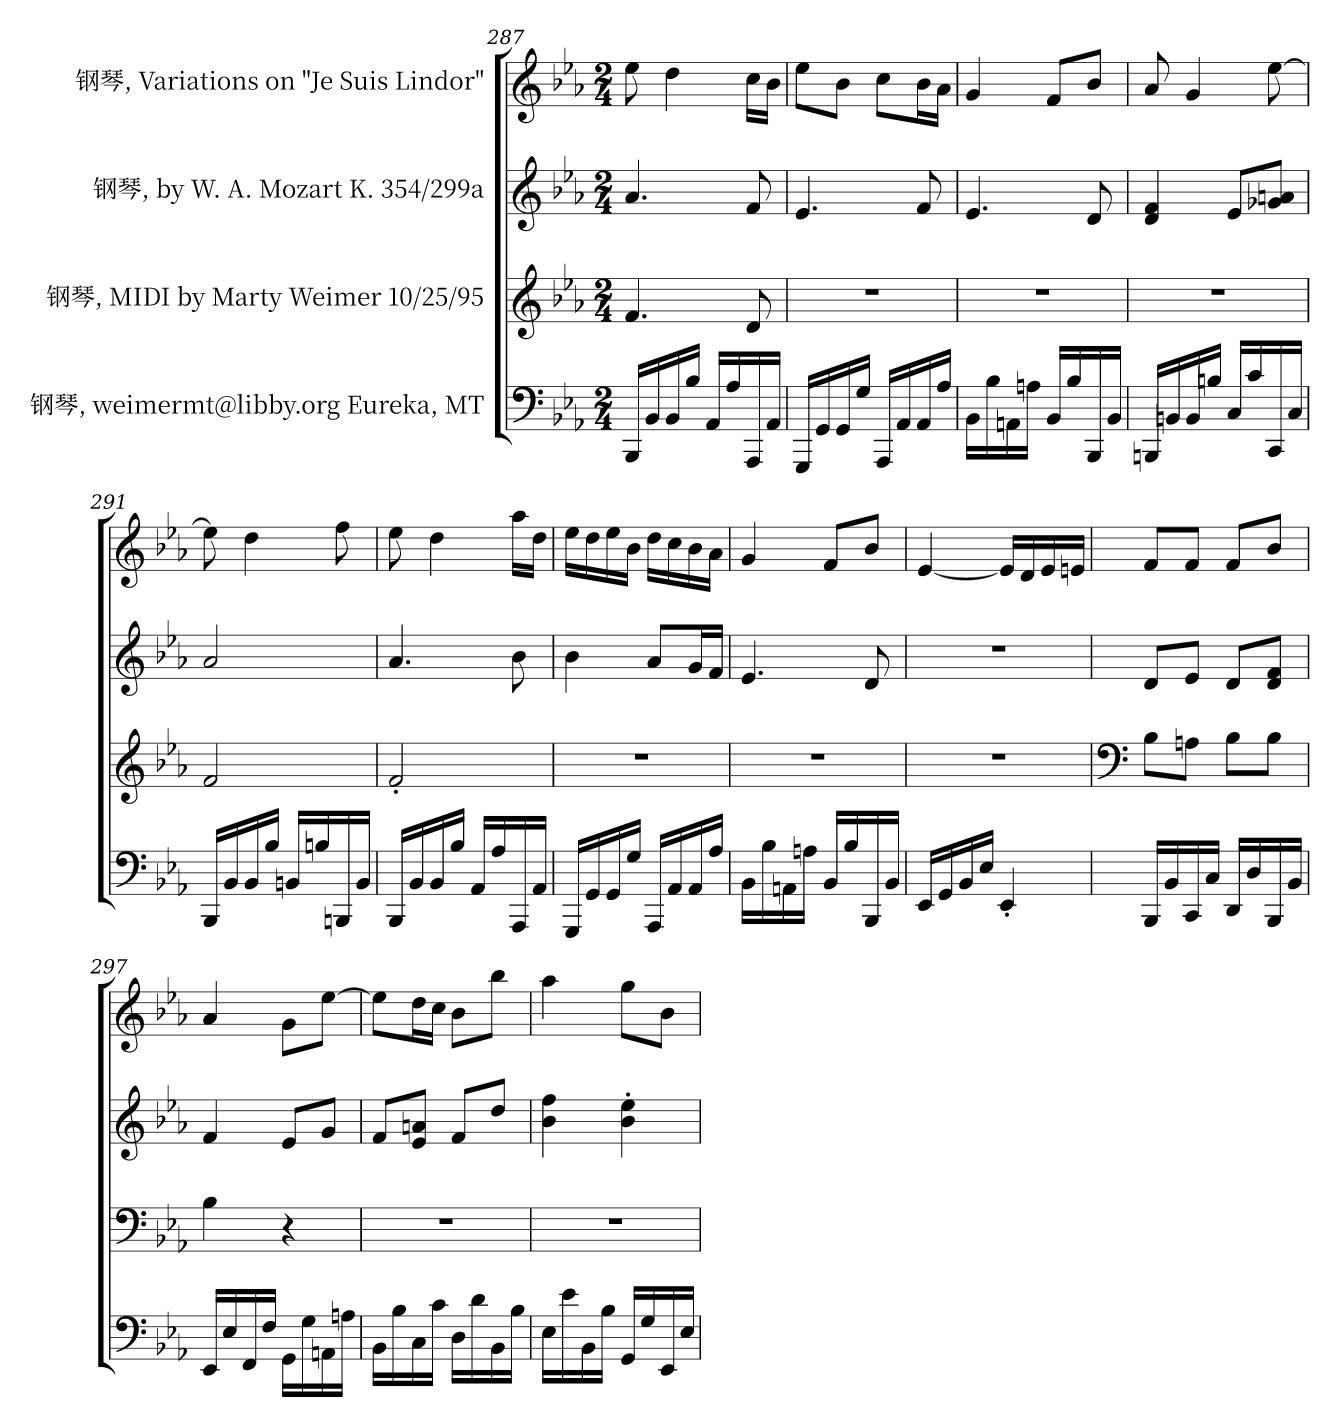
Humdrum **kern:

**kern	**kern	**kern	**kern
*part4	*part3	*part2	*part1
*staff4	*staff3	*staff2	*staff1
*I"钢琴, weimermt@libby.org  Eureka, MT	*I"钢琴, MIDI by Marty Weimer 10/25/95	*I"钢琴, by W. A. Mozart  K. 354/299a	*I"钢琴, Variations on &quot;Je Suis Lindor&quot;
!!LO:LB:g=z
*clefF4	*clefG2	*clefG2	*clefG2
*k[b-e-a-]	*k[b-e-a-]	*k[b-e-a-]	*k[b-e-a-]
*M2/4	*M2/4	*M2/4	*M2/4
=287	=287	=287	=287
16BBB-/LL	4.f/	4.a-/	8ee-\
16BB-/	.	.	.
16BB-/	.	.	4dd\
16B-/JJ	.	.	.
16AA-/LL	.	.	.
16A-/	.	.	.
16AAA-/	8d/	8f/	16cc\LL
16AA-/JJ	.	.	16b-\JJ
=288	=288	=288	=288
16GGG/LL	2r	4.e-/	8ee-\L
16GG/	.	.	.
16GG/	.	.	8b-\J
16G/JJ	.	.	.
16AAA-/LL	.	.	8cc\L
16AA-/	.	.	.
16AA-/	.	8f/	16b-\L
16A-/JJ	.	.	16a-\JJ
=289	=289	=289	=289
16BB-\LL	2r	4.e-/	4g/
16B-\	.	.	.
16AAn\	.	.	.
16An\JJ	.	.	.
16BB-/LL	.	.	8f/L
16B-/	.	.	.
16BBB-/	.	8d/	8b-/J
16BB-/JJ	.	.	.
=290	=290	=290	=290
16BBBn/LL	2r	4d/ 4f/	8a-/
16BBn/	.	.	.
16BB/	.	.	4g/
16Bn/JJ	.	.	.
16C/LL	.	8e-/L	.
16c/	.	.	.
16CC/	.	8g-X/ 8an/J	[8ee-\
16C/JJ	.	.	.
!!LO:PB:g=z
=291	=291	=291	=291
16BBB-/LL	2f/	2a-/	8ee-\]
16BB-/	.	.	.
16BB-/	.	.	4dd\
16B-/JJ	.	.	.
16BBn/LL	.	.	.
16Bn/	.	.	.
16BBBn/	.	.	8ff\
16BB/JJ	.	.	.
=292	=292	=292	=292
16BBB-/LL	2f'/	4.a-/	8ee-\
16BB-/	.	.	.
16BB-/	.	.	4dd\
16B-/JJ	.	.	.
16AA-/LL	.	.	.
16A-/	.	.	.
16AAA-/	.	8b-\	16aa-\LL
16AA-/JJ	.	.	16dd\JJ
=293	=293	=293	=293
16GGG/LL	2r	4b-\	16ee-\LL
16GG/	.	.	16dd\
16GG/	.	.	16ee-\
16G/JJ	.	.	16b-\JJ
16AAA-/LL	.	8a-/L	16dd\LL
16AA-/	.	.	16cc\
16AA-/	.	16g/L	16b-\
16A-/JJ	.	16f/JJ	16a-\JJ
=294	=294	=294	=294
16BB-\LL	2r	4.e-/	4g/
16B-\	.	.	.
16AAn\	.	.	.
16An\JJ	.	.	.
16BB-/LL	.	.	8f/L
16B-/	.	.	.
16BBB-/	.	8d/	8b-/J
16BB-/JJ	.	.	.
!!LO:LB:g=z
=295	=295	=295	=295
16EE-/LL	2r	2r	[4e-/
16GG/	.	.	.
16BB-/	.	.	.
16E-/JJ	.	.	.
4EE-'/	.	.	16e-/LL]
.	.	.	16d/
.	.	.	16e-/
.	.	.	16en/JJ
=296	=296	=296	=296
*	*clefF4	*	*
16BBB-/LL	8B-\L	8d/L	8f/L
16BB-/	.	.	.
16CC/	8An\J	8e-/J	8f/J
16C/JJ	.	.	.
16DD/LL	8B-\L	8d/L	8f/L
16D/	.	.	.
16BBB-/	8B-\J	8d/ 8f/J	8b-/J
16BB-/JJ	.	.	.
=297	=297	=297	=297
16EE-/LL	4B-\	4f/	4a-/
16E-/	.	.	.
16FF/	.	.	.
16F/JJ	.	.	.
16GG\LL	4r	8e-/L	8g\L
16G\	.	.	.
16AAn\	.	8g/J	[8ee-\J
16An\JJ	.	.	.
=298	=298	=298	=298
16BB-\LL	2r	8f/L	8ee-\L]
16B-\	.	.	.
16C\	.	8e-/ 8an/J	16dd\L
16c\JJ	.	.	16cc\JJ
16D\LL	.	8f/L	8b-\L
16d\	.	.	.
16BB-\	.	8dd/J	8bb-\J
16B-\JJ	.	.	.
!!LO:LB:g=z
=299	=299	=299	=299
16E-\LL	2r	4b-\ 4ff\	4aa-\
16e-\	.	.	.
16BB-\	.	.	.
16B-\JJ	.	.	.
16GG/LL	.	4b-\' 4ee-\'	8gg\L
16G/	.	.	.
16EE-/	.	.	8b-\J
16E-/JJ	.	.	.
=	=	=	=
*-	*-	*-	*-
